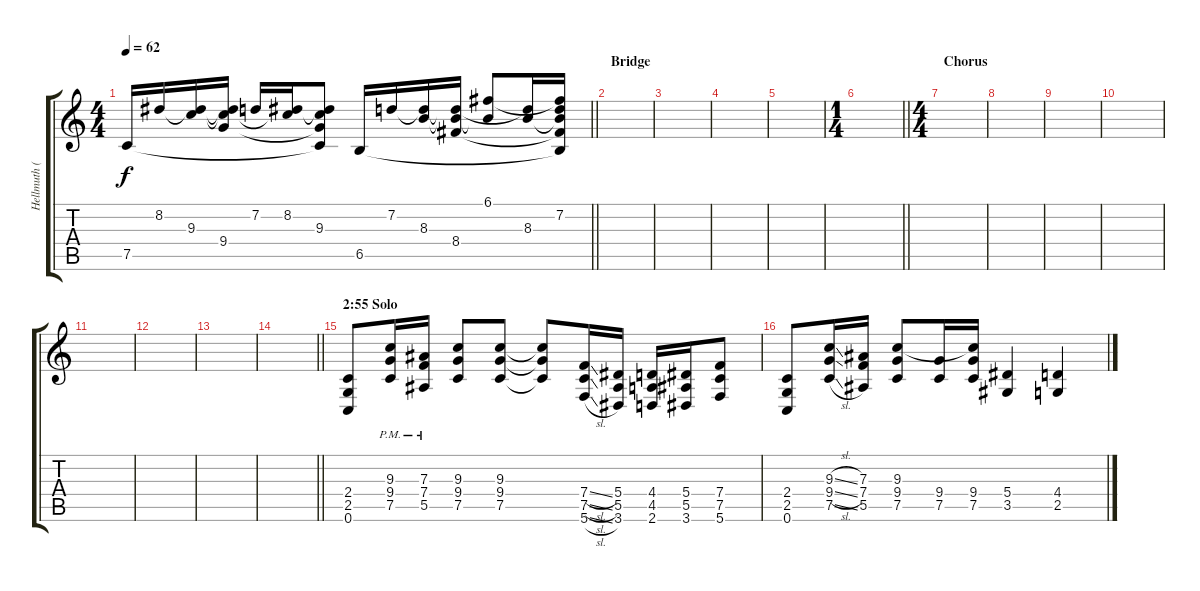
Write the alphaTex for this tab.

\track ("Hellmuth (Acoustic Guitar)" "Hellmuth (") {instrument acousticguitarsteel}
\staff {score tabs}
\tuning (C4 G3 Eb3 Bb2 F2 C2) {hide}
\ts (4 4)
\tempo 62
\clef g2
\barLineRight lightlight
\ks c
7.5.16{dy f} 8.2.16 (8.2{t} 9.3).16 (8.2{t} 9.3{t} 9.4).16 7.2.16 (8.2 9.3{t}).16 (8.2{t} 9.3 9.4{t} 7.5{t}).8 6.5.16 7.2.16 (7.2{t} 8.3).16 (7.2{t} 8.3{t} 8.4).16 (6.1 8.3{t}).8 (7.2{t} 8.3).16 (6.1{t} 7.2 8.3{t} 8.4{t} 6.5{t}).16 |
\section ("" "Bridge")
|
|
|
|
\ts (1 4)
\barLineRight lightlight
|
\ts (4 4)
\section ("" "Chorus")
|
|
|
|
|
|
|
\barLineRight lightlight
|
\section ("" "2:55 Solo")
(2.4 2.5 0.6).8{balance 3 instrument distortionguitar} (9.3{pm} 9.4{pm} 7.5{pm}).16 (7.3{pm} 7.4{pm} 5.5{pm}).16 (9.3 9.4 7.5).8 (9.3 9.4 7.5).8 (9.3{t} 9.4{t} 7.5{t}).8 (7.4{sl} 7.5{sl} 5.6{sl}).16 (5.4 5.5 3.6).16 (4.4 4.5 2.6).16 (5.4 5.5 3.6).16 (7.4 7.5 5.6).8 |
(2.4 2.5 0.6).8 (9.3{sl} 9.4{sl} 7.5{sl}).16 (7.3 7.4 5.5).16 (9.3 9.4 7.5).8 (9.4 7.5).16 (9.3{t} 9.4 7.5).16 (5.4 3.5).4 (4.4 2.5).4
